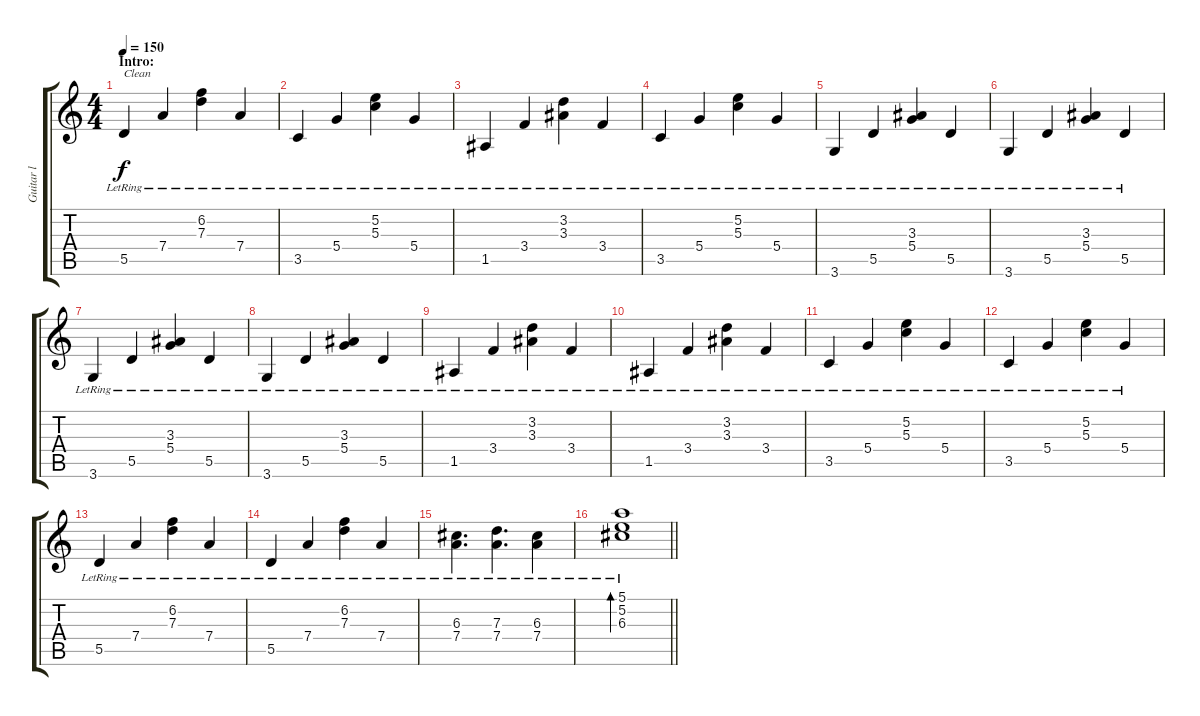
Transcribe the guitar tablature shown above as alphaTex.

\track ("Guitar l" "Guitar l") {instrument distortionguitar}
\staff {score tabs}
\tuning (E4 B3 G3 D3 A2 E2) {hide}
\ts (4 4)
\section ("" "Intro:")
\tempo 150
\clef g2
\ks c
5.5{lr}.4{txt "Clean" dy f instrument electricguitarclean} 7.4{lr}.4 (6.2{lr} 7.3{lr}).4 7.4{lr}.4 |
3.5{lr}.4 5.4{lr}.4 (5.2{lr} 5.3{lr}).4 5.4{lr}.4 |
1.5{lr}.4 3.4{lr}.4 (3.2{lr} 3.3{lr}).4 3.4{lr}.4 |
3.5{lr}.4 5.4{lr}.4 (5.2{lr} 5.3{lr}).4 5.4{lr}.4 |
3.6{lr}.4 5.5{lr}.4 (3.3{lr} 5.4{lr}).4 5.5{lr}.4 |
3.6{lr}.4 5.5{lr}.4 (3.3{lr} 5.4{lr}).4 5.5{lr}.4 |
3.6{lr}.4 5.5{lr}.4 (3.3{lr} 5.4{lr}).4 5.5{lr}.4 |
3.6{lr}.4 5.5{lr}.4 (3.3{lr} 5.4{lr}).4 5.5{lr}.4 |
1.5{lr}.4 3.4{lr}.4 (3.2{lr} 3.3{lr}).4 3.4{lr}.4 |
1.5{lr}.4 3.4{lr}.4 (3.2{lr} 3.3{lr}).4 3.4{lr}.4 |
3.5{lr}.4 5.4{lr}.4 (5.2{lr} 5.3{lr}).4 5.4{lr}.4 |
3.5{lr}.4 5.4{lr}.4 (5.2{lr} 5.3{lr}).4 5.4{lr}.4 |
5.5{lr}.4 7.4{lr}.4 (6.2{lr} 7.3{lr}).4 7.4{lr}.4 |
5.5{lr}.4 7.4{lr}.4 (6.2{lr} 7.3{lr}).4 7.4{lr}.4 |
(6.3{lr} 7.4{lr}).4{d} (7.3{lr} 7.4{lr}).4{d} (6.3{lr} 7.4{lr}).4 |
\barLineRight lightlight
(5.1{lr} 5.2{lr} 6.3{lr}).1{bd 120}
